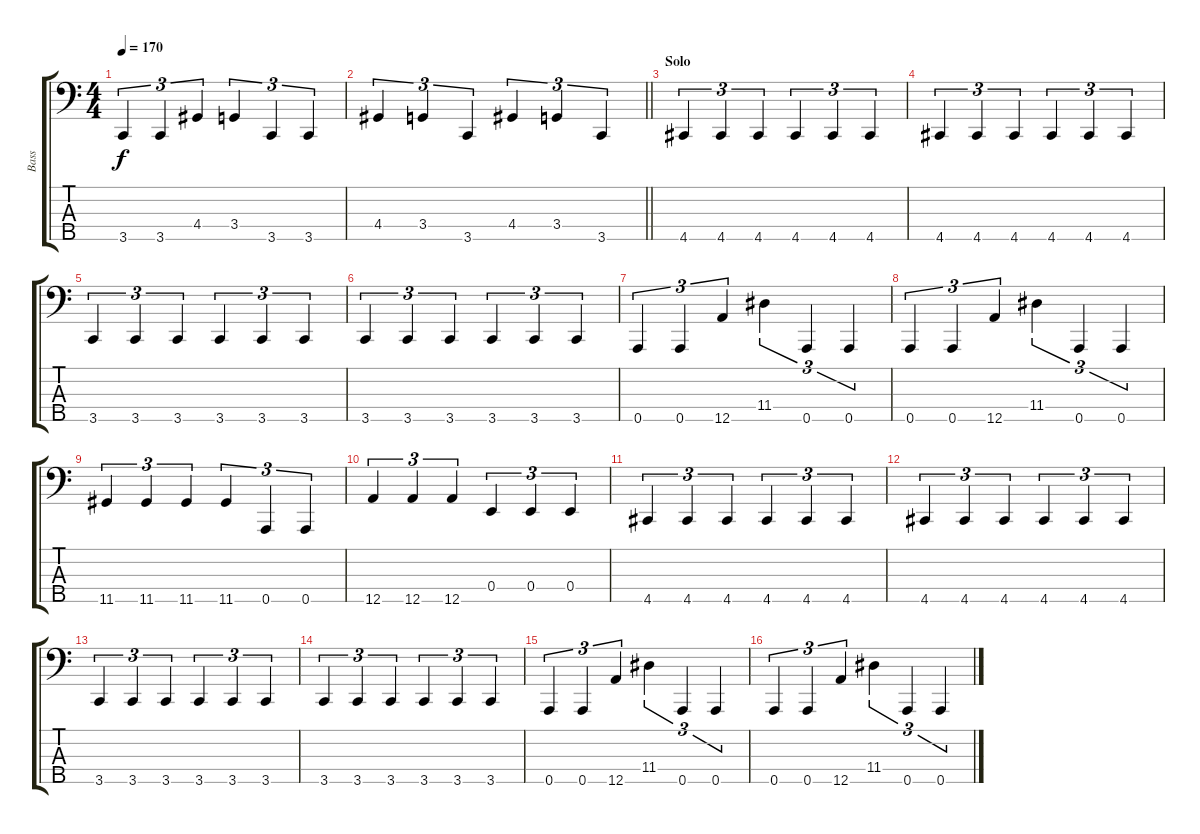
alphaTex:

\track ("Bass" "Bass") {instrument electricbasspick}
\staff {score tabs}
\tuning (G2 D2 A1 E1 A0) {hide}
\ts (4 4)
\tempo 170
\clef f4
\ks c
3.5.4{tu (3 2) dy f} 3.5.4{tu (3 2)} 4.4.4{tu (3 2)} 3.4.4{tu (3 2)} 3.5.4{tu (3 2)} 3.5.4{tu (3 2)} |
\barLineRight lightlight
4.4.4{tu (3 2)} 3.4.4{tu (3 2)} 3.5.4{tu (3 2)} 4.4.4{tu (3 2)} 3.4.4{tu (3 2)} 3.5.4{tu (3 2)} |
\section ("" "Solo")
4.5.4{tu (3 2)} 4.5.4{tu (3 2)} 4.5.4{tu (3 2)} 4.5.4{tu (3 2)} 4.5.4{tu (3 2)} 4.5.4{tu (3 2)} |
4.5.4{tu (3 2)} 4.5.4{tu (3 2)} 4.5.4{tu (3 2)} 4.5.4{tu (3 2)} 4.5.4{tu (3 2)} 4.5.4{tu (3 2)} |
3.5.4{tu (3 2)} 3.5.4{tu (3 2)} 3.5.4{tu (3 2)} 3.5.4{tu (3 2)} 3.5.4{tu (3 2)} 3.5.4{tu (3 2)} |
3.5.4{tu (3 2)} 3.5.4{tu (3 2)} 3.5.4{tu (3 2)} 3.5.4{tu (3 2)} 3.5.4{tu (3 2)} 3.5.4{tu (3 2)} |
0.5.4{tu (3 2)} 0.5.4{tu (3 2)} 12.5.4{tu (3 2)} 11.4.4{tu (3 2)} 0.5.4{tu (3 2)} 0.5.4{tu (3 2)} |
0.5.4{tu (3 2)} 0.5.4{tu (3 2)} 12.5.4{tu (3 2)} 11.4.4{tu (3 2)} 0.5.4{tu (3 2)} 0.5.4{tu (3 2)} |
11.5.4{tu (3 2)} 11.5.4{tu (3 2)} 11.5.4{tu (3 2)} 11.5.4{tu (3 2)} 0.5.4{tu (3 2)} 0.5.4{tu (3 2)} |
12.5.4{tu (3 2)} 12.5.4{tu (3 2)} 12.5.4{tu (3 2)} 0.4.4{tu (3 2)} 0.4.4{tu (3 2)} 0.4.4{tu (3 2)} |
4.5.4{tu (3 2)} 4.5.4{tu (3 2)} 4.5.4{tu (3 2)} 4.5.4{tu (3 2)} 4.5.4{tu (3 2)} 4.5.4{tu (3 2)} |
4.5.4{tu (3 2)} 4.5.4{tu (3 2)} 4.5.4{tu (3 2)} 4.5.4{tu (3 2)} 4.5.4{tu (3 2)} 4.5.4{tu (3 2)} |
3.5.4{tu (3 2)} 3.5.4{tu (3 2)} 3.5.4{tu (3 2)} 3.5.4{tu (3 2)} 3.5.4{tu (3 2)} 3.5.4{tu (3 2)} |
3.5.4{tu (3 2)} 3.5.4{tu (3 2)} 3.5.4{tu (3 2)} 3.5.4{tu (3 2)} 3.5.4{tu (3 2)} 3.5.4{tu (3 2)} |
0.5.4{tu (3 2)} 0.5.4{tu (3 2)} 12.5.4{tu (3 2)} 11.4.4{tu (3 2)} 0.5.4{tu (3 2)} 0.5.4{tu (3 2)} |
0.5.4{tu (3 2)} 0.5.4{tu (3 2)} 12.5.4{tu (3 2)} 11.4.4{tu (3 2)} 0.5.4{tu (3 2)} 0.5.4{tu (3 2)}
